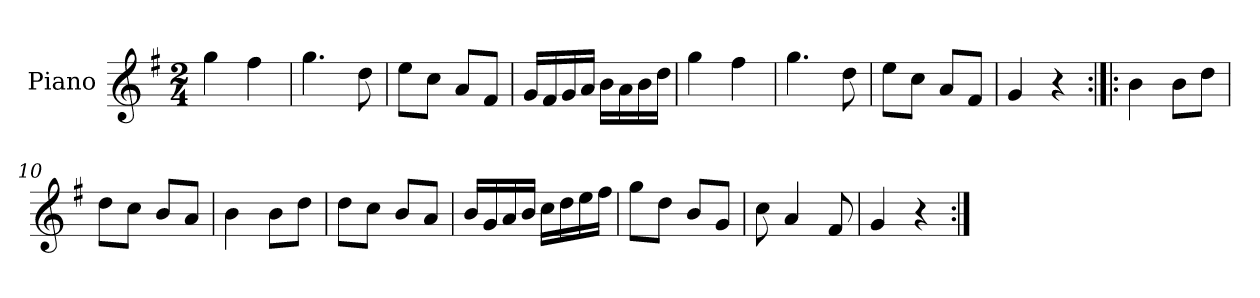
**kern
*part1
*staff1
*I"Piano
*I'Pno.
*clefG2
*k[f#]
*M2/4
=1
4gg\
4ff#\
=2
4.gg\
8dd\
=3
8ee\L
8cc\J
8a/L
8f#/J
=4
16g/LL
16f#/
16g/
16a/JJ
16b\LL
16a\
16b\
16dd\JJ
=5
4gg\
4ff#\
=6
4.gg\
8dd\
=7
8ee\L
8cc\J
8a/L
8f#/J
=8
4g/
4r
=9:|!|:
4b\
8b\L
8dd\J
=10
8dd\L
8cc\J
8b/L
8a/J
=11
4b\
8b\L
8dd\J
=12
8dd\L
8cc\J
8b/L
8a/J
=13
16b/LL
16g/
16a/
16b/JJ
16cc\LL
16dd\
16ee\
16ff#\JJ
=14
8gg\L
8dd\J
8b/L
8g/J
=15
8cc\
4a/
8f#/
=16
4g/
4r
=:|!
*-
